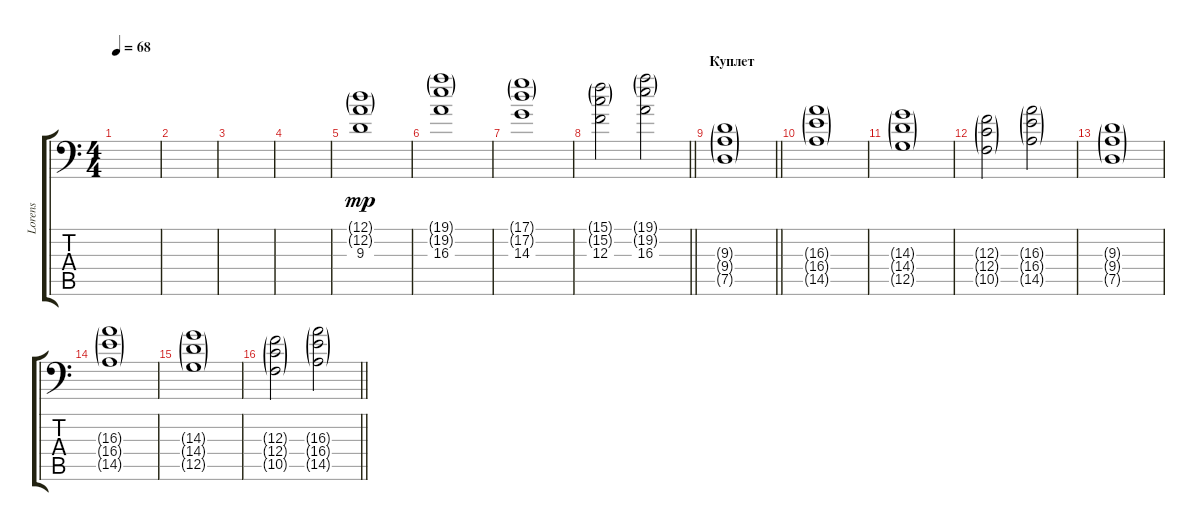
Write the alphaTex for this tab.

\track ("Lorens" "Lorens") {instrument stringensemble2}
\staff {score tabs}
\tuning (D4 A3 F3 C3 G2 Bb1) {hide}
\ts (4 4)
\tempo 68
\clef f4
\ks c
|
|
|
|
(12.1{g} 12.2{g} 9.3).1{dy mp} |
(19.1{g} 19.2{g} 16.3).1 |
(17.1{g} 17.2{g} 14.3).1 |
\barLineRight lightlight
(15.1{g} 15.2{g} 12.3).2 (19.1{g} 19.2{g} 16.3).2 |
\section ("" "Куплет ")
\barLineRight lightlight
(9.3{g} 9.4{g} 7.5{g}).1{volume 11} |
(16.3{g} 16.4{g} 14.5{g}).1 |
(14.3{g} 14.4{g} 12.5{g}).1 |
(12.3{g} 12.4{g} 10.5{g}).2 (16.3{g} 16.4{g} 14.5{g}).2 |
(9.3{g} 9.4{g} 7.5{g}).1{volume 11} |
(16.3{g} 16.4{g} 14.5{g}).1 |
(14.3{g} 14.4{g} 12.5{g}).1 |
\barLineRight lightlight
(12.3{g} 12.4{g} 10.5{g}).2 (16.3{g} 16.4{g} 14.5{g}).2
